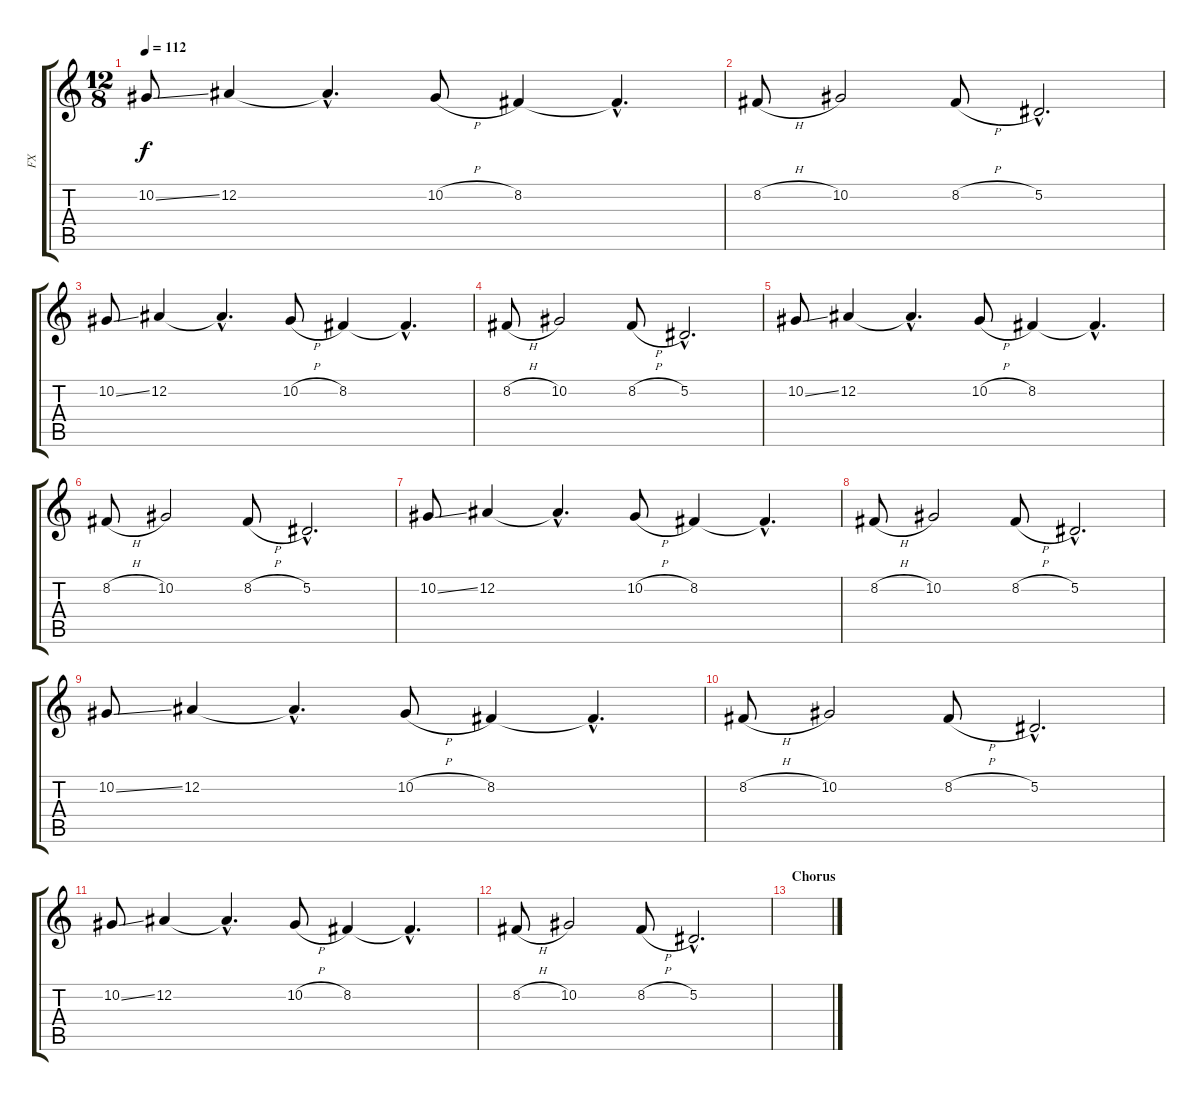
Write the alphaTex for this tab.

\track ("FX" "FX") {instrument fx6goblins}
\staff {score tabs}
\tuning (Eb4 Bb3 Gb3 Db3 Ab2 Eb2) {hide}
\ts (12 8)
\tempo 112
\clef g2
\ks c
10.2{ss}.8{dy f} 12.2.4 12.2{hac t}.4{d} 10.2{h}.8 8.2.4 8.2{hac t}.4{d} |
8.2{h}.8 10.2.2 8.2{h}.8 5.2{hac}.2{d} |
10.2{ss}.8 12.2.4 12.2{hac t}.4{d} 10.2{h}.8 8.2.4 8.2{hac t}.4{d} |
8.2{h}.8 10.2.2 8.2{h}.8 5.2{hac}.2{d} |
10.2{ss}.8 12.2.4 12.2{hac t}.4{d} 10.2{h}.8 8.2.4 8.2{hac t}.4{d} |
8.2{h}.8 10.2.2 8.2{h}.8 5.2{hac}.2{d} |
10.2{ss}.8 12.2.4 12.2{hac t}.4{d} 10.2{h}.8 8.2.4 8.2{hac t}.4{d} |
8.2{h}.8 10.2.2 8.2{h}.8 5.2{hac}.2{d} |
10.2{ss}.8 12.2.4 12.2{hac t}.4{d} 10.2{h}.8 8.2.4 8.2{hac t}.4{d} |
8.2{h}.8 10.2.2 8.2{h}.8 5.2{hac}.2{d} |
10.2{ss}.8 12.2.4 12.2{hac t}.4{d} 10.2{h}.8 8.2.4 8.2{hac t}.4{d} |
8.2{h}.8 10.2.2 8.2{h}.8 5.2{hac}.2{d} |
\section ("" "Chorus")
